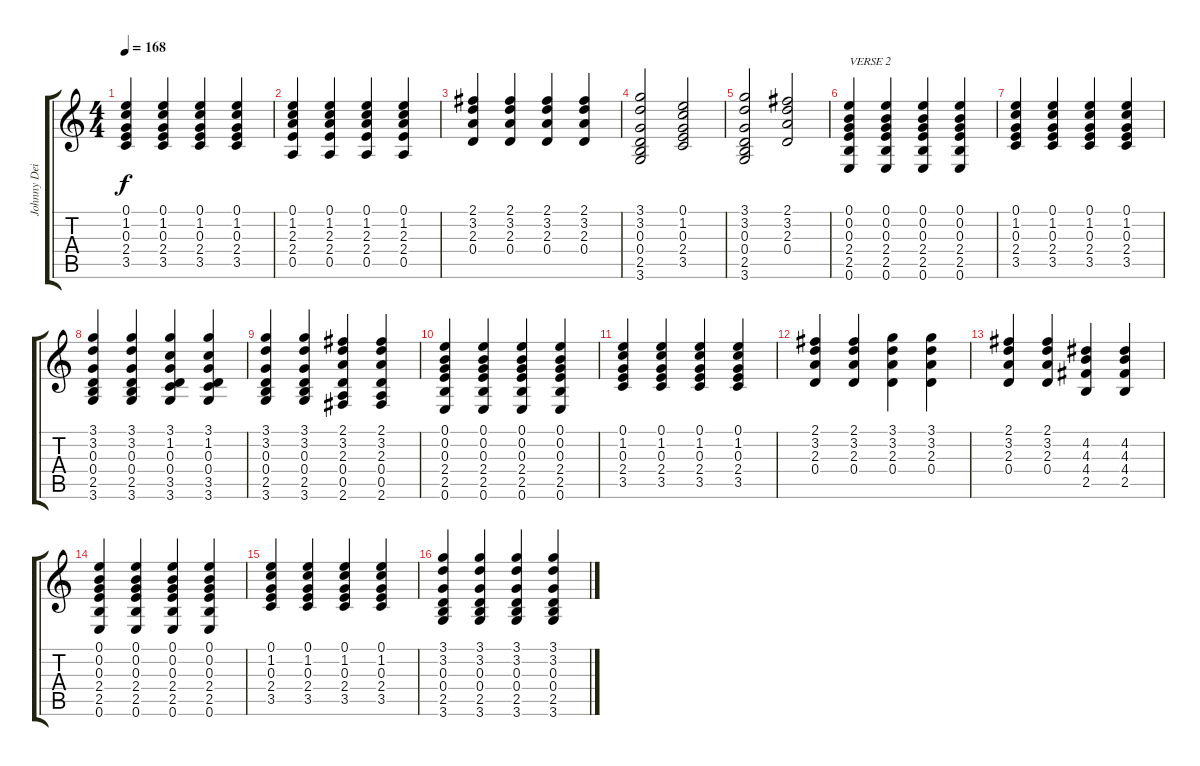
\track ("Johnny Deisel" "Johnny Dei") {instrument acousticguitarsteel}
\staff {score tabs}
\tuning (E4 B3 G3 D3 A2 E2) {hide}
\ts (4 4)
\tempo 168
\clef g2
\ks c
(0.1 1.2 0.3 2.4 3.5).4{dy f} (0.1 1.2 0.3 2.4 3.5).4 (0.1 1.2 0.3 2.4 3.5).4 (0.1 1.2 0.3 2.4 3.5).4 |
(0.1 1.2 2.3 2.4 0.5).4 (0.1 1.2 2.3 2.4 0.5).4 (0.1 1.2 2.3 2.4 0.5).4 (0.1 1.2 2.3 2.4 0.5).4 |
(2.1 3.2 2.3 0.4).4 (2.1 3.2 2.3 0.4).4 (2.1 3.2 2.3 0.4).4 (2.1 3.2 2.3 0.4).4 |
(3.1 3.2 0.3 0.4 2.5 3.6).2 (0.1 1.2 0.3 2.4 3.5).2 |
(3.1 3.2 0.3 0.4 2.5 3.6).2 (2.1 3.2 2.3 0.4).2 |
(0.1 0.2 0.3 2.4 2.5 0.6).4{txt "VERSE 2"} (0.1 0.2 0.3 2.4 2.5 0.6).4 (0.1 0.2 0.3 2.4 2.5 0.6).4 (0.1 0.2 0.3 2.4 2.5 0.6).4 |
(0.1 1.2 0.3 2.4 3.5).4 (0.1 1.2 0.3 2.4 3.5).4 (0.1 1.2 0.3 2.4 3.5).4 (0.1 1.2 0.3 2.4 3.5).4 |
(3.1 3.2 0.3 0.4 2.5 3.6).4 (3.1 3.2 0.3 0.4 2.5 3.6).4 (3.1 1.2 0.3 0.4 3.5 3.6).4 (3.1 1.2 0.3 0.4 3.5 3.6).4 |
(3.1 3.2 0.3 0.4 2.5 3.6).4 (3.1 3.2 0.3 0.4 2.5 3.6).4 (2.1 3.2 2.3 0.4 0.5 2.6).4 (2.1 3.2 2.3 0.4 0.5 2.6).4 |
(0.1 0.2 0.3 2.4 2.5 0.6).4 (0.1 0.2 0.3 2.4 2.5 0.6).4 (0.1 0.2 0.3 2.4 2.5 0.6).4 (0.1 0.2 0.3 2.4 2.5 0.6).4 |
(0.1 1.2 0.3 2.4 3.5).4 (0.1 1.2 0.3 2.4 3.5).4 (0.1 1.2 0.3 2.4 3.5).4 (0.1 1.2 0.3 2.4 3.5).4 |
(2.1 3.2 2.3 0.4).4 (2.1 3.2 2.3 0.4).4 (3.1 3.2 2.3 0.4).4 (3.1 3.2 2.3 0.4).4 |
(2.1 3.2 2.3 0.4).4 (2.1 3.2 2.3 0.4).4 (4.2 4.3 4.4 2.5).4 (4.2 4.3 4.4 2.5).4 |
(0.1 0.2 0.3 2.4 2.5 0.6).4 (0.1 0.2 0.3 2.4 2.5 0.6).4 (0.1 0.2 0.3 2.4 2.5 0.6).4 (0.1 0.2 0.3 2.4 2.5 0.6).4 |
(0.1 1.2 0.3 2.4 3.5).4 (0.1 1.2 0.3 2.4 3.5).4 (0.1 1.2 0.3 2.4 3.5).4 (0.1 1.2 0.3 2.4 3.5).4 |
(3.1 3.2 0.3 0.4 2.5 3.6).4 (3.1 3.2 0.3 0.4 2.5 3.6).4 (3.1 3.2 0.3 0.4 2.5 3.6).4 (3.1 3.2 0.3 0.4 2.5 3.6).4
